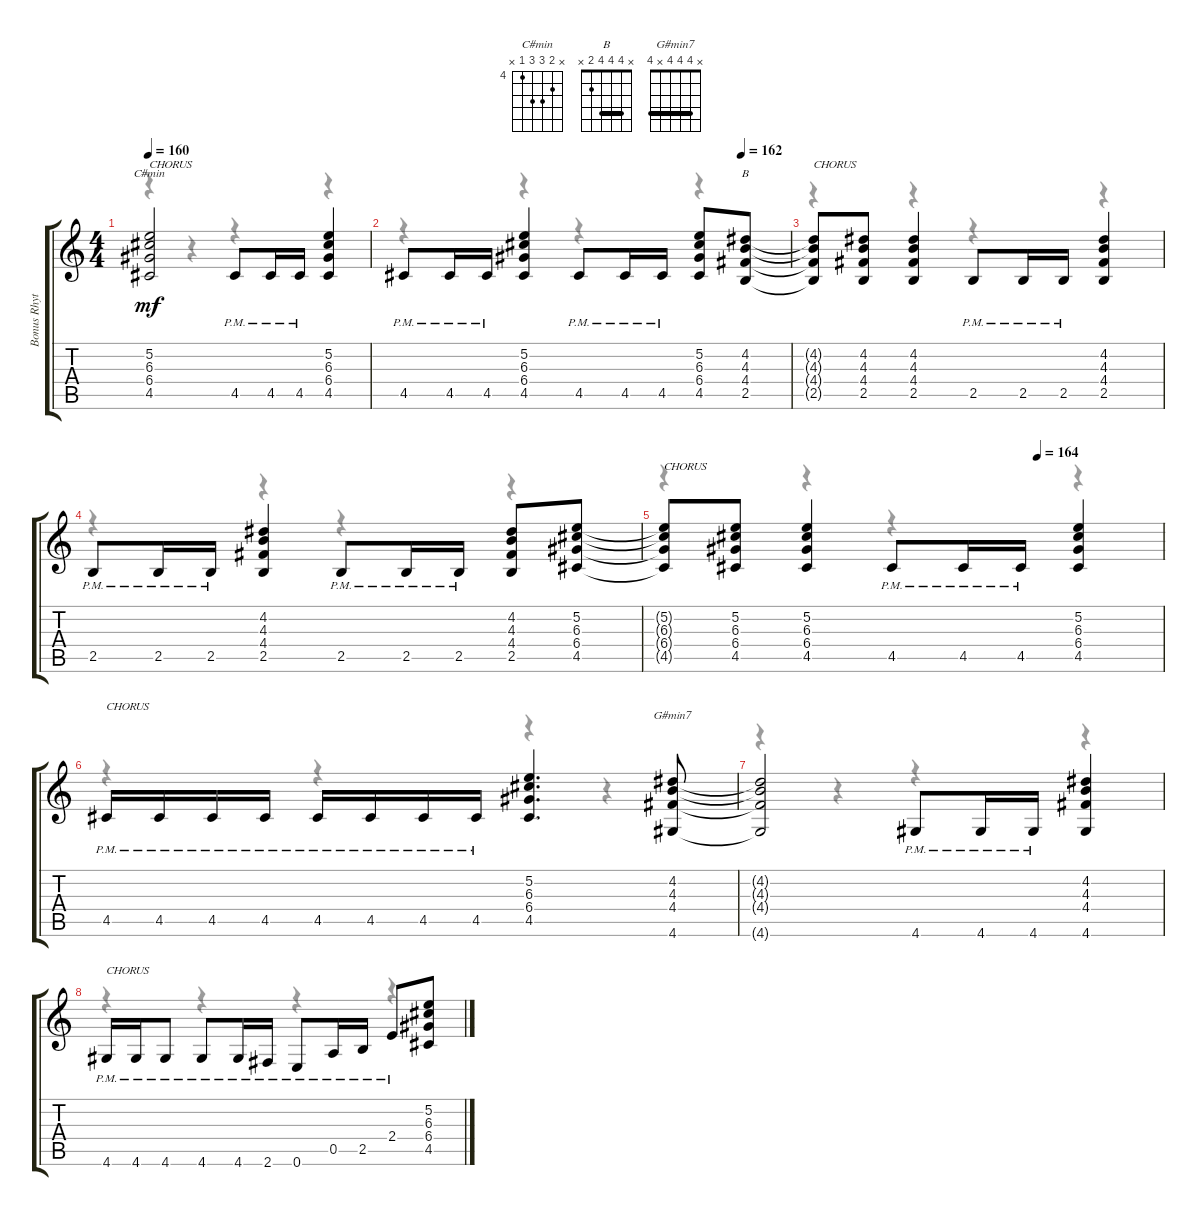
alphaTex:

\track ("Bonus Rhythm" "Bonus Rhyt") {instrument overdrivenguitar}
\staff {score tabs}
\tuning (E4 B3 G3 D3 A2 E2) {hide}
\chord ("C#min" x 5 6 6 4 x) {firstfret 4}
\chord ("B" x 4 4 4 2 x) {barre 4}
\chord ("G#min7" x 4 4 4 x 4) {barre 4}
\voice
\ts (4 4)
\tempo 160
\clef g2
\ks c
(5.2 6.3 6.4 4.5).2{ch "C#min" txt "CHORUS" dy mf} 4.5{pm}.8 4.5{pm}.16 4.5{pm}.16 (5.2 6.3 6.4 4.5).4 |
\tempo (162 0.875)
4.5{pm}.8 4.5{pm}.16 4.5{pm}.16 (5.2 6.3 6.4 4.5).4 4.5{pm}.8 4.5{pm}.16 4.5{pm}.16 (5.2 6.3 6.4 4.5).8 (4.2 4.3 4.4 2.5).8{ch "B"} |
(4.2{t} 4.3{t} 4.4{t} 2.5{t}).8{txt "CHORUS"} (4.2 4.3 4.4 2.5).8 (4.2 4.3 4.4 2.5).4 2.5{pm}.8 2.5{pm}.16 2.5{pm}.16 (4.2 4.3 4.4 2.5).4 |
2.5{pm}.8 2.5{pm}.16 2.5{pm}.16 (4.2 4.3 4.4 2.5).4 2.5{pm}.8 2.5{pm}.16 2.5{pm}.16 (4.2 4.3 4.4 2.5).8 (5.2 6.3 6.4 4.5).8 |
\tempo (164 0.75)
(5.2{t} 6.3{t} 6.4{t} 4.5{t}).8{txt "CHORUS"} (5.2 6.3 6.4 4.5).8 (5.2 6.3 6.4 4.5).4 4.5{pm}.8 4.5{pm}.16 4.5{pm}.16 (5.2 6.3 6.4 4.5).4 |
4.5{pm}.16{txt "CHORUS"} 4.5{pm}.16 4.5{pm}.16 4.5{pm}.16 4.5{pm}.16 4.5{pm}.16 4.5{pm}.16 4.5{pm}.16 (5.2 6.3 6.4 4.5).4{d} (4.2 4.3 4.4 4.6).8{ch "G#min7"} |
(4.2{t} 4.3{t} 4.4{t} 4.6{t}).2 4.6{pm}.8 4.6{pm}.16 4.6{pm}.16 (4.2 4.3 4.4 4.6).4 |
4.6{pm}.16{txt "CHORUS"} 4.6{pm}.16 4.6{pm}.8 4.6{pm}.8 4.6{pm}.16 2.6{pm}.16 0.6{pm}.8 0.5{pm}.16 2.5{pm}.16 2.4{pm}.8 (5.2 6.3 6.4 4.5).8
\voice
\clef g2
\ottava regular
\simile none
\ks c
r.4{dy f} r.4 r.4 r.4 |
r.4 r.4 r.4 r.4 |
r.4 r.4 r.4 r.4 |
r.4 r.4 r.4 r.4 |
r.4 r.4 r.4 r.4 |
r.4 r.4 r.4 r.4 |
r.4 r.4 r.4 r.4 |
r.4 r.4 r.4 r.4
